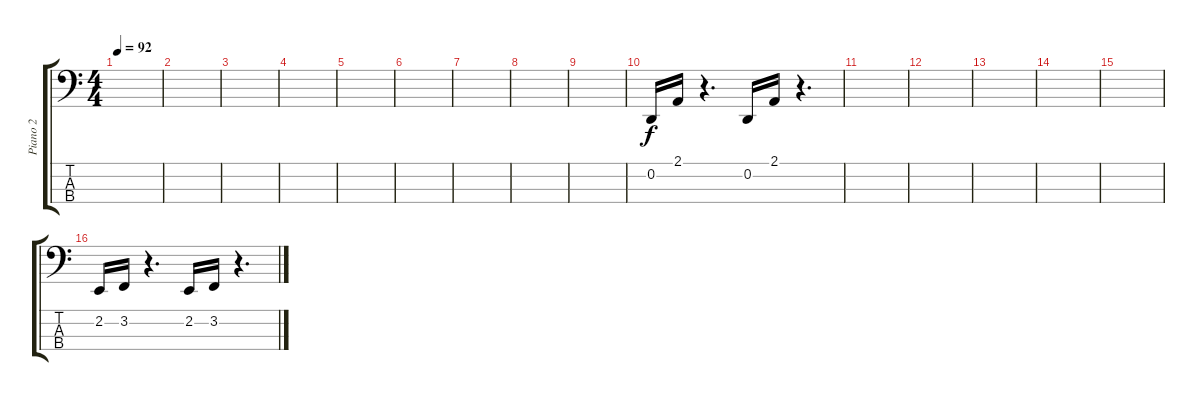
\track ("Piano 2" "Piano 2") {instrument acousticgrandpiano}
\staff {score tabs}
\tuning (G2 D2 A1 E1) {hide}
\ts (4 4)
\tempo 92
\clef f4
\ks c
|
|
|
|
|
|
|
|
|
0.2.16 2.1.16 r.4{d} 0.2.16 2.1.16 r.4{d} |
|
|
|
|
|
2.2.16 3.2.16 r.4{d} 2.2.16 3.2.16 r.4{d}
